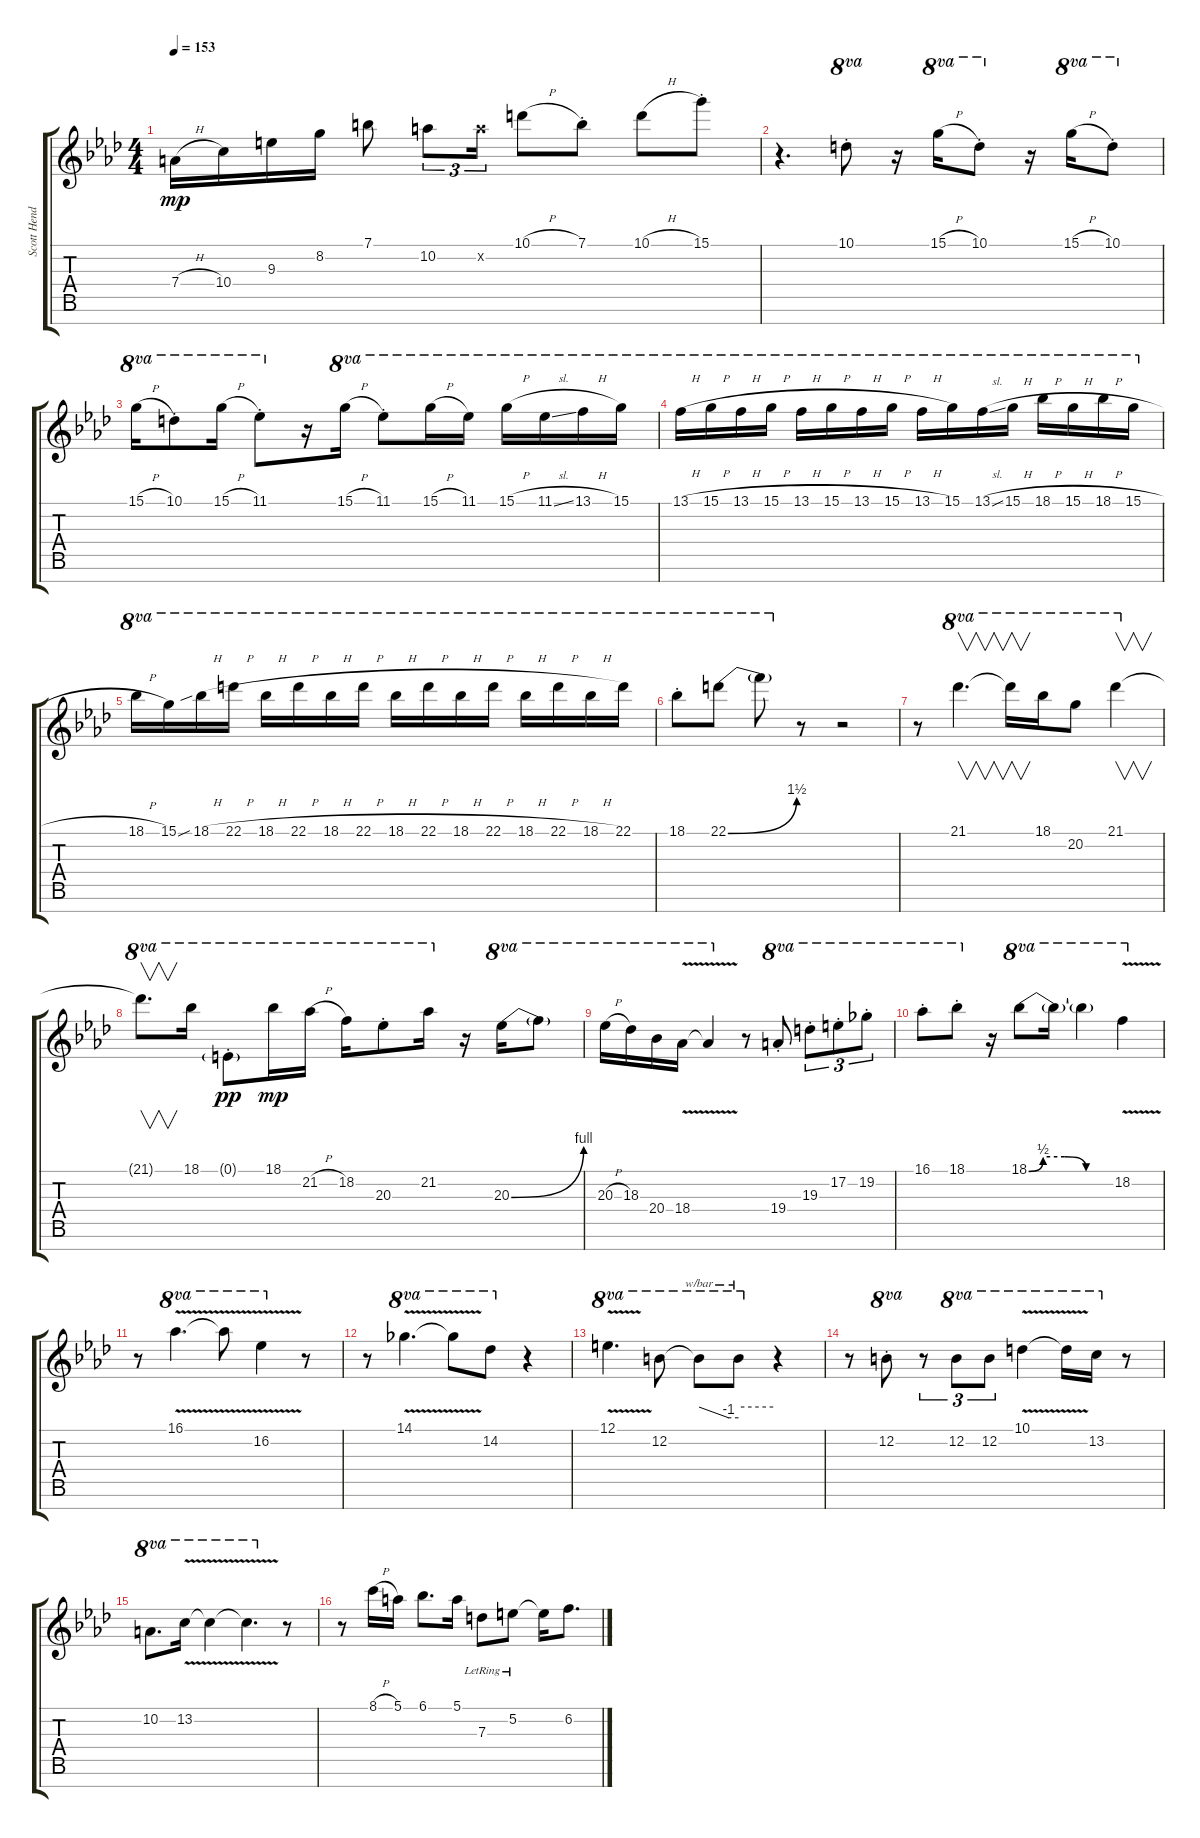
\track ("Scott Henderson - 7-string Dist. Gtr. #2" "Scott Hend") {instrument distortionguitar}
\staff {score tabs}
\tuning (E4 B3 G3 D3 A2 E2 B1) {hide}
\ts (4 4)
\tempo 153
\clef g2
\ks ab
7.4{h}.16{dy mp} 10.4.16 9.3.16 8.2.16 7.1.8 10.2.8{tu (3 2)} 10.2{x}.16{tu (3 2)} 10.1{h}.8 7.1{st}.8 10.1{h}.8 15.1{st}.8 |
r.4{d} 10.1{st}.8{ot 8va} r.16 15.1{h}.16{ot 8va} 10.1{st}.8{ot 8va} r.16 15.1{h}.16{ot 8va} 10.1{st}.8{ot 8va} |
15.1{h}.16{ot 8va} 10.1{st}.8{ot 8va} 15.1{h}.16{ot 8va} 11.1{st}.8{ot 8va} r.16 15.1{h}.16{ot 8va} 11.1{st}.8{ot 8va} 15.1{h}.16{ot 8va} 11.1.16{ot 8va} 15.1{h}.16{ot 8va} 11.1{sl}.16{ot 8va} 13.1{h}.16{ot 8va} 15.1.16{ot 8va} |
13.1{h}.16{ot 8va} 15.1{h}.16{ot 8va} 13.1{h}.16{ot 8va} 15.1{h}.16{ot 8va} 13.1{h}.16{ot 8va} 15.1{h}.16{ot 8va} 13.1{h}.16{ot 8va} 15.1{h}.16{ot 8va} 13.1{h}.16{ot 8va} 15.1.16{ot 8va} 13.1{sl}.16{ot 8va} 15.1{h}.16{ot 8va} 18.1{h}.16{ot 8va} 15.1{h}.16{ot 8va} 18.1{h}.16{ot 8va} 15.1{h}.16{ot 8va} |
18.1{h}.16{ot 8va} 15.1.16{ot 8va} 18.1{sib h}.16{ot 8va} 22.1{h}.16{ot 8va} 18.1{h}.16{ot 8va} 22.1{h}.16{ot 8va} 18.1{h}.16{ot 8va} 22.1{h}.16{ot 8va} 18.1{h}.16{ot 8va} 22.1{h}.16{ot 8va} 18.1{h}.16{ot 8va} 22.1{h}.16{ot 8va} 18.1{h}.16{ot 8va} 22.1{h}.16{ot 8va} 18.1{h}.16{ot 8va} 22.1.16{ot 8va} |
18.1{st}.8{ot 8va} 22.1{be (bend 0 0 60 6)}.8{ot 8va} 22.1{t}.8{ot 8va} r.8 r.2 |
r.8 21.1.4{v d ot 8va} 21.1{t}.16{v ot 8va} 18.1.16{ot 8va} 20.2.8{ot 8va} 21.1.4{v ot 8va} |
21.1{t}.8{v d ot 8va} 18.1.16{ot 8va} 0.1{g st}.8{ot 8va dy pp} 18.1.16{ot 8va dy mp} 21.2{h}.16{ot 8va} 18.2.16{ot 8va} 20.3{st}.8{ot 8va} 21.2.16{ot 8va} r.16 20.3{be (bend 0 0 60 4)}.16{ot 8va} 20.3{t}.8{ot 8va} |
20.3{h}.16{ot 8va} 18.3.16{ot 8va} 20.4.16{ot 8va} 18.4{v}.16{ot 8va} 18.4{v t}.4{ot 8va} r.8 19.4{st}.8{ot 8va} 19.3{st}.8{tu (3 2) ot 8va} 17.2{st}.8{tu (3 2) ot 8va} 19.2{st}.8{tu (3 2) ot 8va} |
16.1{st}.8{ot 8va} 18.1{st}.8{ot 8va} r.16 18.1{be (custom 0 0 10 2 25 2 40 0 60 0)}.8{ot 8va} 18.1{t}.16{ot 8va} 18.1{t}.4{ot 8va} 18.2{v}.4{ot 8va} |
r.8 16.1{v}.4{d ot 8va} 16.1{v t}.8{ot 8va} 16.2{v}.4{ot 8va} r.8 |
r.8 14.1{v}.4{d ot 8va} 14.1{v t}.8{ot 8va} 14.2.8{ot 8va} r.4 |
12.1{v}.4{d ot 8va} 12.2.8{ot 8va} 12.2{t}.8{tbe (custom default 0 0 45 -4 60 -4) ot 8va} 12.2{t}.8{tbe (hold default 0 0 60 0) ot 8va} r.4 |
r.8 12.2{st}.8{ot 8va} r.8{tu (3 2)} 12.2.8{tu (3 2) ot 8va} 12.2.8{tu (3 2) ot 8va} 10.1{v}.4{ot 8va} 10.1{v t}.16{ot 8va} 13.2.16{ot 8va} r.8 |
10.2.8{d ot 8va} 13.2{v}.16{ot 8va} 13.2{v t}.4{ot 8va} 13.2{v t}.4{d ot 8va} r.8 |
r.8 8.1{h}.16 5.1.16 6.1.8{d} 5.1.16 7.3{lr}.8 5.2{lr}.8 5.2{t}.16 6.2.8{d}
